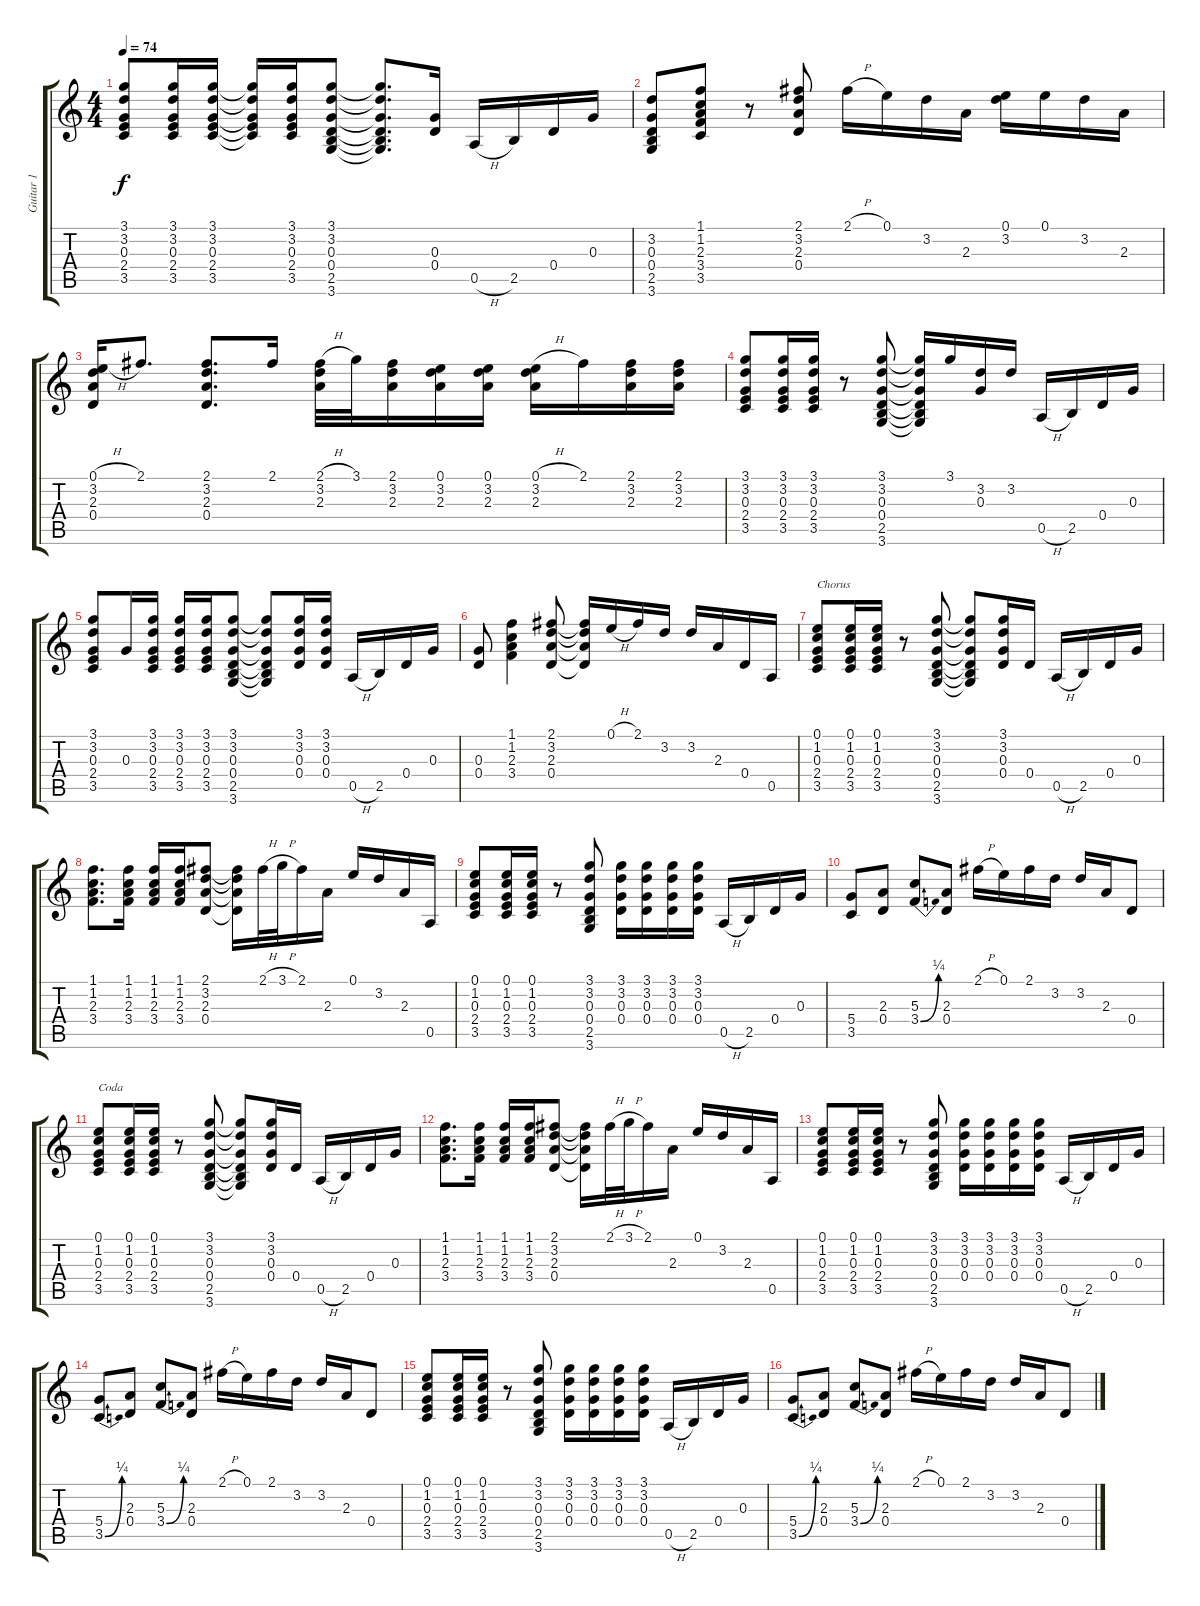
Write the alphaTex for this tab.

\track ("Guitar 1" "Guitar 1") {instrument acousticguitarsteel}
\staff {score tabs}
\tuning (E4 B3 G3 D3 A2 E2) {hide}
\ts (4 4)
\tempo 74
\clef g2
\ks c
(3.1 3.2 0.3 2.4 3.5).8{dy f} (3.1 3.2 0.3 2.4 3.5).16 (3.1 3.2 0.3 2.4 3.5).16 (3.1{t} 3.2{t} 0.3{t} 2.4{t} 3.5{t}).16 (3.1 3.2 0.3 2.4 3.5).16 (3.1 3.2 0.3 0.4 2.5 3.6).8 (3.1{t} 3.2{t} 0.3{t} 0.4{t} 2.5{t} 3.6{t}).8{d} (0.3 0.4).16 0.5{h}.16 2.5.16 0.4.16 0.3.16 |
(3.2 0.3 0.4 2.5 3.6).8 (1.1 1.2 2.3 3.4 3.5).8 r.8 (2.1 3.2 2.3 0.4).8 2.1{h}.16 0.1.16 3.2.16 2.3.16 (0.1 3.2).16 0.1.16 3.2.16 2.3.16 |
(0.1{h} 3.2 2.3 0.4).16 2.1.8{d} (2.1 3.2 2.3 0.4).8{d} 2.1.16 (2.1{h} 3.2 2.3).32 3.1.32 (2.1 3.2 2.3).16 (0.1 3.2 2.3).16 (0.1 3.2 2.3).16 (0.1{h} 3.2 2.3).16 2.1.16 (2.1 3.2 2.3).16 (2.1 3.2 2.3).16 |
(3.1 3.2 0.3 2.4 3.5).8 (3.1 3.2 0.3 2.4 3.5).16 (3.1 3.2 0.3 2.4 3.5).16 r.8 (3.1 3.2 0.3 0.4 2.5 3.6).8 (3.1{t} 3.2{t} 0.3{t} 0.4{t} 2.5{t} 3.6{t}).16 3.1.16 (3.2 0.3).16 3.2.16 0.5{h}.16 2.5.16 0.4.16 0.3.16 |
(3.1 3.2 0.3 2.4 3.5).8 0.3.16 (3.1 3.2 0.3 2.4 3.5).16 (3.1 3.2 0.3 2.4 3.5).16 (3.1 3.2 0.3 2.4 3.5).16 (3.1 3.2 0.3 0.4 2.5 3.6).8 (3.1{t} 3.2{t} 0.3{t} 0.4{t} 2.5{t} 3.6{t}).8 (3.1 3.2 0.3 0.4).16 (3.1 3.2 0.3 0.4).16 0.5{h}.16 2.5.16 0.4.16 0.3.16 |
(0.3 0.4).8 (1.1 1.2 2.3 3.4).4 (2.1 3.2 2.3 0.4).8 (2.1{t} 3.2{t} 2.3{t} 0.4{t}).16 0.1{h}.16 2.1.16 3.2.16 3.2.16 2.3.16 0.4.16 0.5.16 |
(0.1 1.2 0.3 2.4 3.5).8{txt "Chorus"} (0.1 1.2 0.3 2.4 3.5).16 (0.1 1.2 0.3 2.4 3.5).16 r.8 (3.1 3.2 0.3 0.4 2.5 3.6).8 (3.1{t} 3.2{t} 0.3{t} 0.4{t} 2.5{t} 3.6{t}).8 (3.1 3.2 0.3 0.4).16 0.4.16 0.5{h}.16 2.5.16 0.4.16 0.3.16 |
(1.1 1.2 2.3 3.4).8{d} (1.1 1.2 2.3 3.4).16 (1.1 1.2 2.3 3.4).16 (1.1 1.2 2.3 3.4).16 (2.1 3.2 2.3 0.4).8 (2.1{t} 3.2{t} 2.3{t} 0.4{t}).16 2.1{h}.32 3.1{h}.32 2.1.16 2.3.16 0.1.16 3.2.16 2.3.16 0.5.16 |
(0.1 1.2 0.3 2.4 3.5).8 (0.1 1.2 0.3 2.4 3.5).16 (0.1 1.2 0.3 2.4 3.5).16 r.8 (3.1 3.2 0.3 0.4 2.5 3.6).8 (3.1 3.2 0.3 0.4).16 (3.1 3.2 0.3 0.4).16 (3.1 3.2 0.3 0.4).16 (3.1 3.2 0.3 0.4).16 0.5{h}.16 2.5.16 0.4.16 0.3.16 |
(5.4 3.5).8 (2.3 0.4).8 (5.3 3.4{be (bend 0 0 60 1)}).8 (2.3 0.4).8 2.1{h}.16 0.1.16 2.1.16 3.2.16 3.2.16 2.3.16 0.4.8 |
(0.1 1.2 0.3 2.4 3.5).8{txt "Coda"} (0.1 1.2 0.3 2.4 3.5).16 (0.1 1.2 0.3 2.4 3.5).16 r.8 (3.1 3.2 0.3 0.4 2.5 3.6).8 (3.1{t} 3.2{t} 0.3{t} 0.4{t} 2.5{t} 3.6{t}).8 (3.1 3.2 0.3 0.4).16 0.4.16 0.5{h}.16 2.5.16 0.4.16 0.3.16 |
(1.1 1.2 2.3 3.4).8{d} (1.1 1.2 2.3 3.4).16 (1.1 1.2 2.3 3.4).16 (1.1 1.2 2.3 3.4).16 (2.1 3.2 2.3 0.4).8 (2.1{t} 3.2{t} 2.3{t} 0.4{t}).16 2.1{h}.32 3.1{h}.32 2.1.16 2.3.16 0.1.16 3.2.16 2.3.16 0.5.16 |
(0.1 1.2 0.3 2.4 3.5).8 (0.1 1.2 0.3 2.4 3.5).16 (0.1 1.2 0.3 2.4 3.5).16 r.8 (3.1 3.2 0.3 0.4 2.5 3.6).8 (3.1 3.2 0.3 0.4).16 (3.1 3.2 0.3 0.4).16 (3.1 3.2 0.3 0.4).16 (3.1 3.2 0.3 0.4).16 0.5{h}.16 2.5.16 0.4.16 0.3.16 |
(5.4 3.5{be (bend 0 0 60 1)}).8 (2.3 0.4).8 (5.3 3.4{be (bend 0 0 60 1)}).8 (2.3 0.4).8 2.1{h}.16 0.1.16 2.1.16 3.2.16 3.2.16 2.3.16 0.4.8 |
(0.1 1.2 0.3 2.4 3.5).8 (0.1 1.2 0.3 2.4 3.5).16 (0.1 1.2 0.3 2.4 3.5).16 r.8 (3.1 3.2 0.3 0.4 2.5 3.6).8 (3.1 3.2 0.3 0.4).16 (3.1 3.2 0.3 0.4).16 (3.1 3.2 0.3 0.4).16 (3.1 3.2 0.3 0.4).16 0.5{h}.16 2.5.16 0.4.16 0.3.16 |
(5.4 3.5{be (bend 0 0 60 1)}).8 (2.3 0.4).8 (5.3 3.4{be (bend 0 0 60 1)}).8 (2.3 0.4).8 2.1{h}.16 0.1.16 2.1.16 3.2.16 3.2.16 2.3.16 0.4.8
